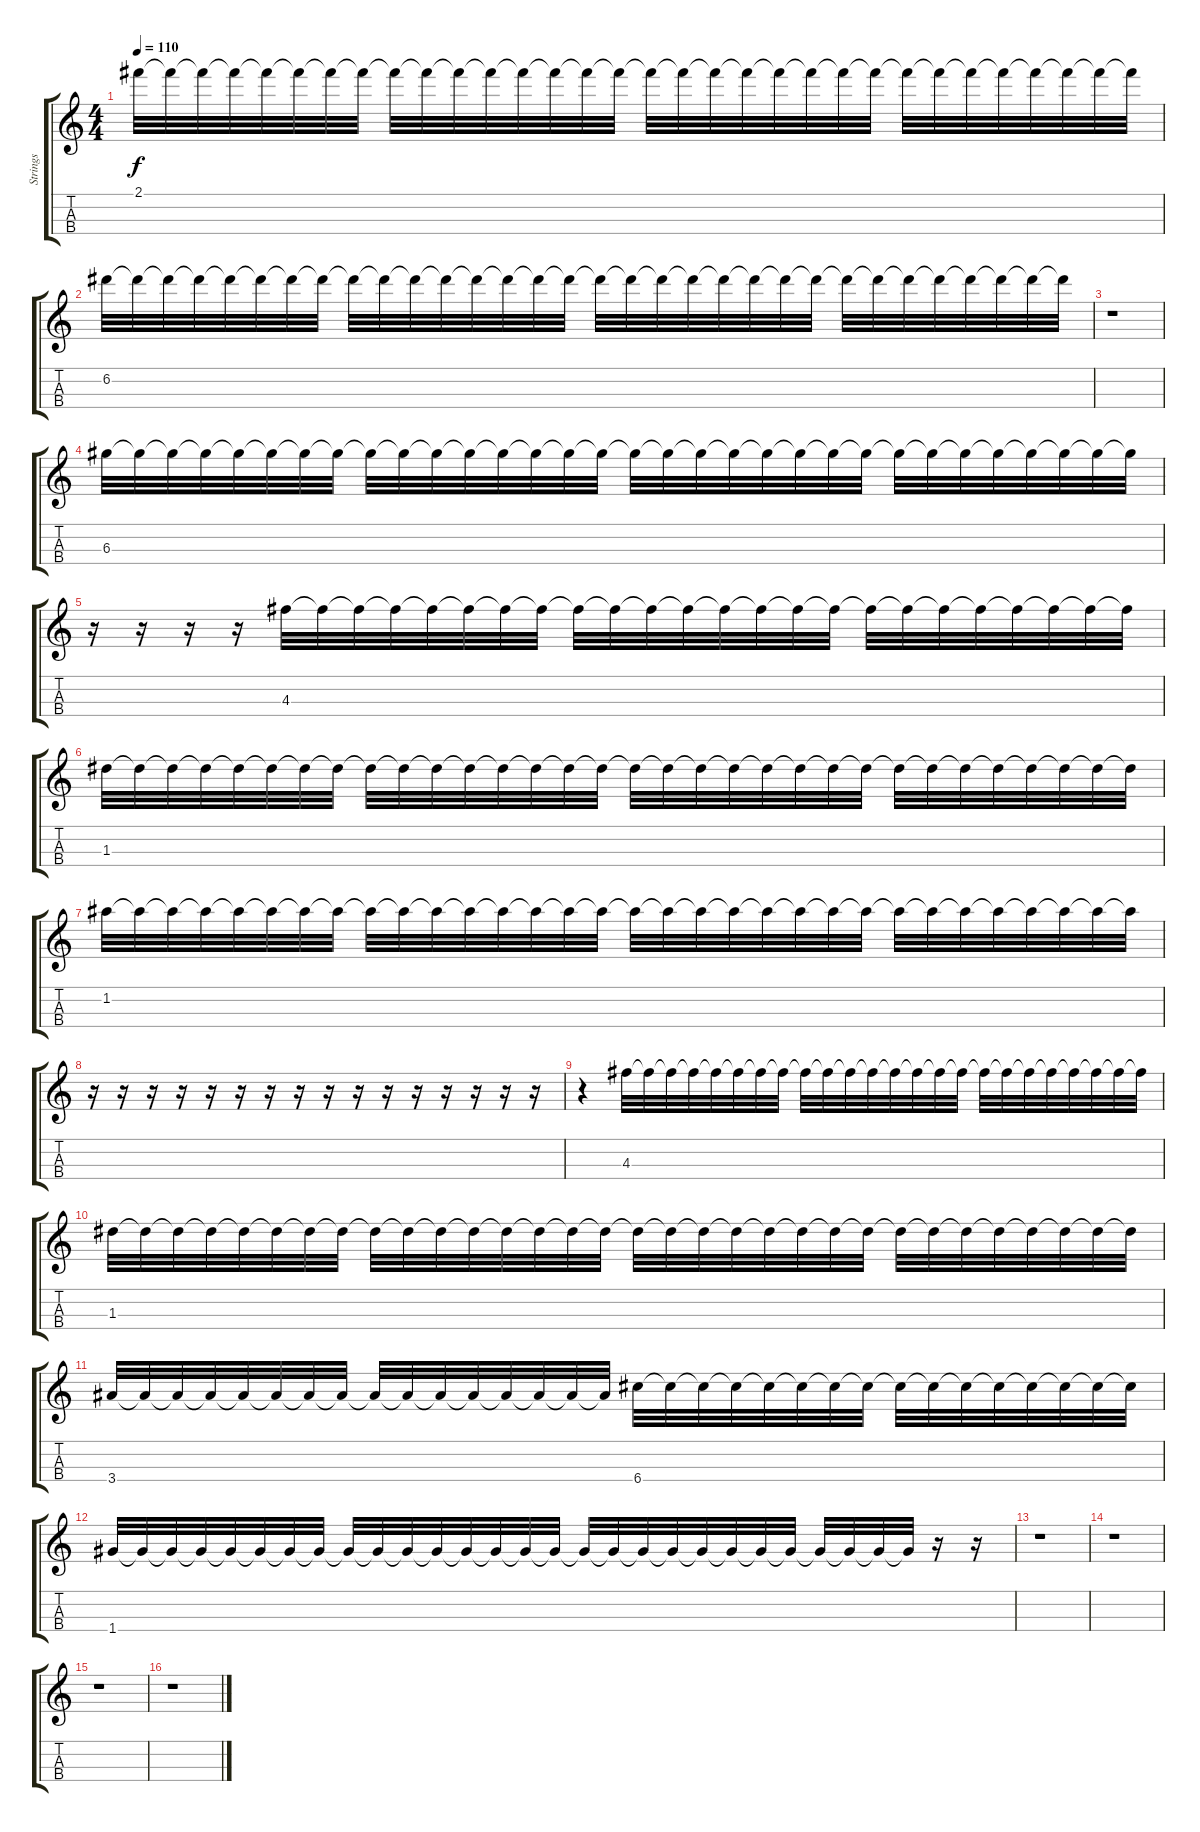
\track ("Strings" "Strings") {instrument electricbassfinger}
\staff {score tabs}
\tuning (E5 A4 D4 G3) {hide}
\ts (4 4)
\tempo 110
\clef g2
\ks c
2.1.32{dy f} 2.1{t}.32 2.1{t}.32 2.1{t}.32 2.1{t}.32 2.1{t}.32 2.1{t}.32 2.1{t}.32 2.1{t}.32 2.1{t}.32 2.1{t}.32 2.1{t}.32 2.1{t}.32 2.1{t}.32 2.1{t}.32 2.1{t}.32 2.1{t}.32 2.1{t}.32 2.1{t}.32 2.1{t}.32 2.1{t}.32 2.1{t}.32 2.1{t}.32 2.1{t}.32 2.1{t}.32 2.1{t}.32 2.1{t}.32 2.1{t}.32 2.1{t}.32 2.1{t}.32 2.1{t}.32 2.1{t}.32 |
6.2.32 6.2{t}.32 6.2{t}.32 6.2{t}.32 6.2{t}.32 6.2{t}.32 6.2{t}.32 6.2{t}.32 6.2{t}.32 6.2{t}.32 6.2{t}.32 6.2{t}.32 6.2{t}.32 6.2{t}.32 6.2{t}.32 6.2{t}.32 6.2{t}.32 6.2{t}.32 6.2{t}.32 6.2{t}.32 6.2{t}.32 6.2{t}.32 6.2{t}.32 6.2{t}.32 6.2{t}.32 6.2{t}.32 6.2{t}.32 6.2{t}.32 6.2{t}.32 6.2{t}.32 6.2{t}.32 6.2{t}.32 |
r.1 |
6.3.32 6.3{t}.32 6.3{t}.32 6.3{t}.32 6.3{t}.32 6.3{t}.32 6.3{t}.32 6.3{t}.32 6.3{t}.32 6.3{t}.32 6.3{t}.32 6.3{t}.32 6.3{t}.32 6.3{t}.32 6.3{t}.32 6.3{t}.32 6.3{t}.32 6.3{t}.32 6.3{t}.32 6.3{t}.32 6.3{t}.32 6.3{t}.32 6.3{t}.32 6.3{t}.32 6.3{t}.32 6.3{t}.32 6.3{t}.32 6.3{t}.32 6.3{t}.32 6.3{t}.32 6.3{t}.32 6.3{t}.32 |
r.16 r.16 r.16 r.16 4.3.32 4.3{t}.32 4.3{t}.32 4.3{t}.32 4.3{t}.32 4.3{t}.32 4.3{t}.32 4.3{t}.32 4.3{t}.32 4.3{t}.32 4.3{t}.32 4.3{t}.32 4.3{t}.32 4.3{t}.32 4.3{t}.32 4.3{t}.32 4.3{t}.32 4.3{t}.32 4.3{t}.32 4.3{t}.32 4.3{t}.32 4.3{t}.32 4.3{t}.32 4.3{t}.32 |
1.3.32 1.3{t}.32 1.3{t}.32 1.3{t}.32 1.3{t}.32 1.3{t}.32 1.3{t}.32 1.3{t}.32 1.3{t}.32 1.3{t}.32 1.3{t}.32 1.3{t}.32 1.3{t}.32 1.3{t}.32 1.3{t}.32 1.3{t}.32 1.3{t}.32 1.3{t}.32 1.3{t}.32 1.3{t}.32 1.3{t}.32 1.3{t}.32 1.3{t}.32 1.3{t}.32 1.3{t}.32 1.3{t}.32 1.3{t}.32 1.3{t}.32 1.3{t}.32 1.3{t}.32 1.3{t}.32 1.3{t}.32 |
1.2.32 1.2{t}.32 1.2{t}.32 1.2{t}.32 1.2{t}.32 1.2{t}.32 1.2{t}.32 1.2{t}.32 1.2{t}.32 1.2{t}.32 1.2{t}.32 1.2{t}.32 1.2{t}.32 1.2{t}.32 1.2{t}.32 1.2{t}.32 1.2{t}.32 1.2{t}.32 1.2{t}.32 1.2{t}.32 1.2{t}.32 1.2{t}.32 1.2{t}.32 1.2{t}.32 1.2{t}.32 1.2{t}.32 1.2{t}.32 1.2{t}.32 1.2{t}.32 1.2{t}.32 1.2{t}.32 1.2{t}.32 |
r.16 r.16 r.16 r.16 r.16 r.16 r.16 r.16 r.16 r.16 r.16 r.16 r.16 r.16 r.16 r.16 |
r.4 4.3.32 4.3{t}.32 4.3{t}.32 4.3{t}.32 4.3{t}.32 4.3{t}.32 4.3{t}.32 4.3{t}.32 4.3{t}.32 4.3{t}.32 4.3{t}.32 4.3{t}.32 4.3{t}.32 4.3{t}.32 4.3{t}.32 4.3{t}.32 4.3{t}.32 4.3{t}.32 4.3{t}.32 4.3{t}.32 4.3{t}.32 4.3{t}.32 4.3{t}.32 4.3{t}.32 |
1.3.32 1.3{t}.32 1.3{t}.32 1.3{t}.32 1.3{t}.32 1.3{t}.32 1.3{t}.32 1.3{t}.32 1.3{t}.32 1.3{t}.32 1.3{t}.32 1.3{t}.32 1.3{t}.32 1.3{t}.32 1.3{t}.32 1.3{t}.32 1.3{t}.32 1.3{t}.32 1.3{t}.32 1.3{t}.32 1.3{t}.32 1.3{t}.32 1.3{t}.32 1.3{t}.32 1.3{t}.32 1.3{t}.32 1.3{t}.32 1.3{t}.32 1.3{t}.32 1.3{t}.32 1.3{t}.32 1.3{t}.32 |
3.4.32 3.4{t}.32 3.4{t}.32 3.4{t}.32 3.4{t}.32 3.4{t}.32 3.4{t}.32 3.4{t}.32 3.4{t}.32 3.4{t}.32 3.4{t}.32 3.4{t}.32 3.4{t}.32 3.4{t}.32 3.4{t}.32 3.4{t}.32 6.4.32 6.4{t}.32 6.4{t}.32 6.4{t}.32 6.4{t}.32 6.4{t}.32 6.4{t}.32 6.4{t}.32 6.4{t}.32 6.4{t}.32 6.4{t}.32 6.4{t}.32 6.4{t}.32 6.4{t}.32 6.4{t}.32 6.4{t}.32 |
1.4.32 1.4{t}.32 1.4{t}.32 1.4{t}.32 1.4{t}.32 1.4{t}.32 1.4{t}.32 1.4{t}.32 1.4{t}.32 1.4{t}.32 1.4{t}.32 1.4{t}.32 1.4{t}.32 1.4{t}.32 1.4{t}.32 1.4{t}.32 1.4{t}.32 1.4{t}.32 1.4{t}.32 1.4{t}.32 1.4{t}.32 1.4{t}.32 1.4{t}.32 1.4{t}.32 1.4{t}.32 1.4{t}.32 1.4{t}.32 1.4{t}.32 r.16 r.16 |
r.1 |
r.1 |
r.1 |
r.1
